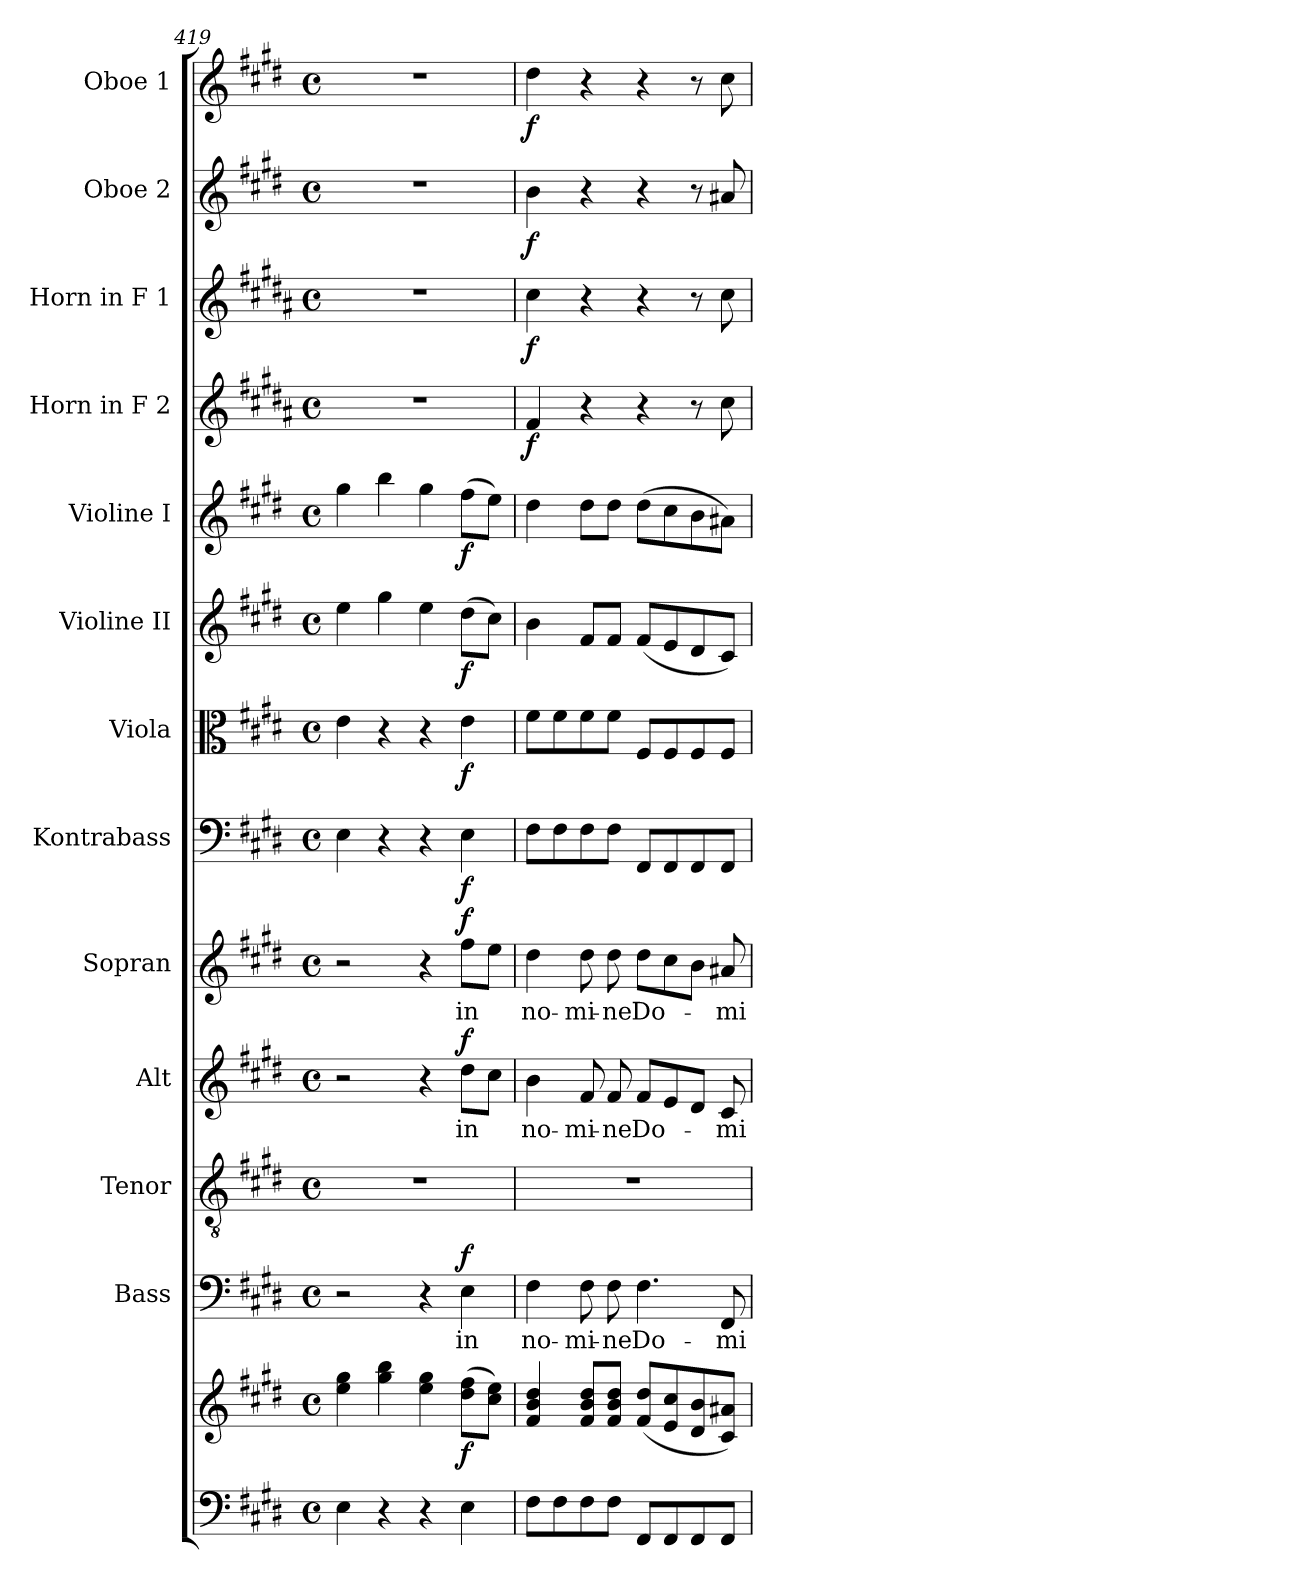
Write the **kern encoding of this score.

**kern	**kern	**dynam	**kern	**text	**dynam	**kern	**kern	**text	**dynam	**kern	**text	**dynam	**kern	**dynam	**kern	**dynam	**kern	**dynam	**kern	**dynam	**kern	**dynam	**kern	**dynam	**kern	**dynam	**kern	**dynam
*part13	*part13	*part13	*part12	*part12	*part12	*part11	*part10	*part10	*part10	*part9	*part9	*part9	*part8	*part8	*part7	*part7	*part6	*part6	*part5	*part5	*part4	*part4	*part3	*part3	*part2	*part2	*part1	*part1
*staff14	*staff13	*staff13/14	*staff12	*staff12	*staff12	*staff11	*staff10	*staff10	*staff10	*staff9	*staff9	*staff9	*staff8	*staff8	*staff7	*staff7	*staff6	*staff6	*staff5	*staff5	*staff4	*staff4	*staff3	*staff3	*staff2	*staff2	*staff1	*staff1
*	*	*	*I"Bass	*	*	*I"Tenor	*I"Alt	*	*	*I"Sopran	*	*	*I"Kontrabass	*	*I"Viola	*	*I"Violine II	*	*I"Violine I	*	*I"Horn in F 2	*	*I"Horn in F 1	*	*I"Oboe 2	*	*I"Oboe 1	*
*	*	*	*I'B.	*	*	*I'T.	*I'A.	*	*	*I'S.	*	*	*I'Kb.	*	*I'Vla.	*	*I'Vl. II	*	*I'Vl. I	*	*	*	*	*	*I'Ob.. 2	*	*I'Ob. 1	*
*clefF4	*clefG2	*	*clefF4	*	*	*clefGv2	*clefG2	*	*	*clefG2	*	*	*clefF4	*	*clefC3	*	*clefG2	*	*clefG2	*	*clefG2	*	*clefG2	*	*clefG2	*	*clefG2	*
*	*	*	*	*	*	*	*	*	*	*	*	*	*ITrd7c12	*	*	*	*	*	*	*	*ITrd4c7	*	*ITrd4c7	*	*	*	*	*
*k[f#c#g#d#]	*k[f#c#g#d#]	*	*k[f#c#g#d#]	*	*	*k[f#c#g#d#]	*k[f#c#g#d#]	*	*	*k[f#c#g#d#]	*	*	*k[f#c#g#d#]	*	*k[f#c#g#d#]	*	*k[f#c#g#d#]	*	*k[f#c#g#d#]	*	*k[f#c#g#d#]	*	*k[f#c#g#d#]	*	*k[f#c#g#d#]	*	*k[f#c#g#d#]	*
*E:	*E:	*	*E:	*	*	*E:	*E:	*	*	*E:	*	*	*E:	*	*E:	*	*E:	*	*E:	*	*E:	*	*E:	*	*E:	*	*E:	*
*M4/4	*M4/4	*	*M4/4	*	*	*M4/4	*M4/4	*	*	*M4/4	*	*	*M4/4	*	*M4/4	*	*M4/4	*	*M4/4	*	*M4/4	*	*M4/4	*	*M4/4	*	*M4/4	*
*met(c)	*met(c)	*	*met(c)	*	*	*met(c)	*met(c)	*	*	*met(c)	*	*	*met(c)	*	*met(c)	*	*met(c)	*	*met(c)	*	*met(c)	*	*met(c)	*	*met(c)	*	*met(c)	*
=419	=419	=419	=419	=419	=419	=419	=419	=419	=419	=419	=419	=419	=419	=419	=419	=419	=419	=419	=419	=419	=419	=419	=419	=419	=419	=419	=419	=419
4E\	4ee\ 4gg#\	.	2r	.	.	1r	2r	.	.	2r	.	.	4EE\	.	4e\	.	4ee\	.	4gg#\	.	1r	.	1r	.	1r	.	1r	.
4r	4gg#\ 4bb\	.	.	.	.	.	.	.	.	.	.	.	4r	.	4r	.	4gg#\	.	4bb\	.	.	.	.	.	.	.	.	.
4r	4ee\ 4gg#\	.	4r	.	.	.	4r	.	.	4r	.	.	4r	.	4r	.	4ee\	.	4gg#\	.	.	.	.	.	.	.	.	.
!	!	!LO:DY:b	!	!LO:LY:b	!LO:DY:a	!	!	!LO:LY:b	!LO:DY:a	!	!LO:LY:b	!LO:DY:a	!	!LO:DY:b	!	!LO:DY:b	!	!LO:DY:b	!	!LO:DY:b	!	!	!	!	!	!	!	!
4E\	(>8dd#\ 8ff#\L	f	4E\	in	f	.	8dd#\L	in	f	8ff#\L	in	f	4EE\	f	4e\	f	(>8dd#\L	f	(>8ff#\L	f	.	.	.	.	.	.	.	.
.	8cc#\ 8ee\J)	.	.	.	.	.	8cc#\J	.	.	8ee\J	.	.	.	.	.	.	8cc#\J)	.	8ee\J)	.	.	.	.	.	.	.	.	.
=420	=420	=420	=420	=420	=420	=420	=420	=420	=420	=420	=420	=420	=420	=420	=420	=420	=420	=420	=420	=420	=420	=420	=420	=420	=420	=420	=420	=420
!	!	!	!	!LO:LY:b	!	!	!	!LO:LY:b	!	!	!LO:LY:b	!	!	!	!	!	!	!	!	!	!	!LO:DY:b	!	!LO:DY:b	!	!LO:DY:b	!	!LO:DY:b
8F#\L	4f#/ 4b/ 4dd#/	.	4F#\	no-	.	1r	4b\	no-	.	4dd#\	no-	.	8FF#\L	.	8f#\L	.	4b\	.	4dd#\	.	4B/	f	4f#\	f	4b\	f	4dd#\	f
8F#\	.	.	.	.	.	.	.	.	.	.	.	.	8FF#\	.	8f#\	.	.	.	.	.	.	.	.	.	.	.	.	.
!	!	!	!	!LO:LY:b	!	!	!	!LO:LY:b	!	!	!LO:LY:b	!	!	!	!	!	!	!	!	!	!	!	!	!	!	!	!	!
8F#\	8f#/ 8b/ 8dd#/L	.	8F#\	-mi-	.	.	8f#/	-mi-	.	8dd#\	-mi-	.	8FF#\	.	8f#\	.	8f#/L	.	8dd#\L	.	4r	.	4r	.	4r	.	4r	.
!	!	!	!	!LO:LY:b	!	!	!	!LO:LY:b	!	!	!LO:LY:b	!	!	!	!	!	!	!	!	!	!	!	!	!	!	!	!	!
8F#\J	8f#/ 8b/ 8dd#/J	.	8F#\	-ne	.	.	8f#/	-ne	.	8dd#\	-ne	.	8FF#\J	.	8f#\J	.	8f#/J	.	8dd#\J	.	.	.	.	.	.	.	.	.
!	!	!	!	!LO:LY:b	!	!	!	!LO:LY:b	!	!	!LO:LY:b	!	!	!	!	!	!	!	!	!	!	!	!	!	!	!	!	!
8FF#/L	(<8f#/ 8dd#/L	.	4.F#\	Do-	.	.	8f#/L	Do-	.	8dd#\L	Do-	.	8FFF#/L	.	8F#/L	.	(<8f#/L	.	(>8dd#\L	.	4r	.	4r	.	4r	.	4r	.
8FF#/	8e/ 8cc#/	.	.	.	.	.	8e/	.	.	8cc#\	.	.	8FFF#/	.	8F#/	.	8e/	.	8cc#\	.	.	.	.	.	.	.	.	.
8FF#/	8d#/ 8b/	.	.	.	.	.	8d#/J	.	.	8b\J	.	.	8FFF#/	.	8F#/	.	8d#/	.	8b\	.	8r	.	8r	.	8r	.	8r	.
!	!	!	!	!LO:LY:b	!	!	!	!LO:LY:b	!	!	!LO:LY:b	!	!	!	!	!	!	!	!	!	!	!	!	!	!	!	!	!
8FF#/J	8c#/ 8a#X/J)	.	8FF#/	-mi-	.	.	8c#/	-mi-	.	8a#X/	-mi-	.	8FFF#/J	.	8F#/J	.	8c#/J)	.	8a#X\J)	.	8f#\	.	8f#\	.	8a#X/	.	8cc#\	.
=	=	=	=	=	=	=	=	=	=	=	=	=	=	=	=	=	=	=	=	=	=	=	=	=	=	=	=	=
*-	*-	*-	*-	*-	*-	*-	*-	*-	*-	*-	*-	*-	*-	*-	*-	*-	*-	*-	*-	*-	*-	*-	*-	*-	*-	*-	*-	*-
